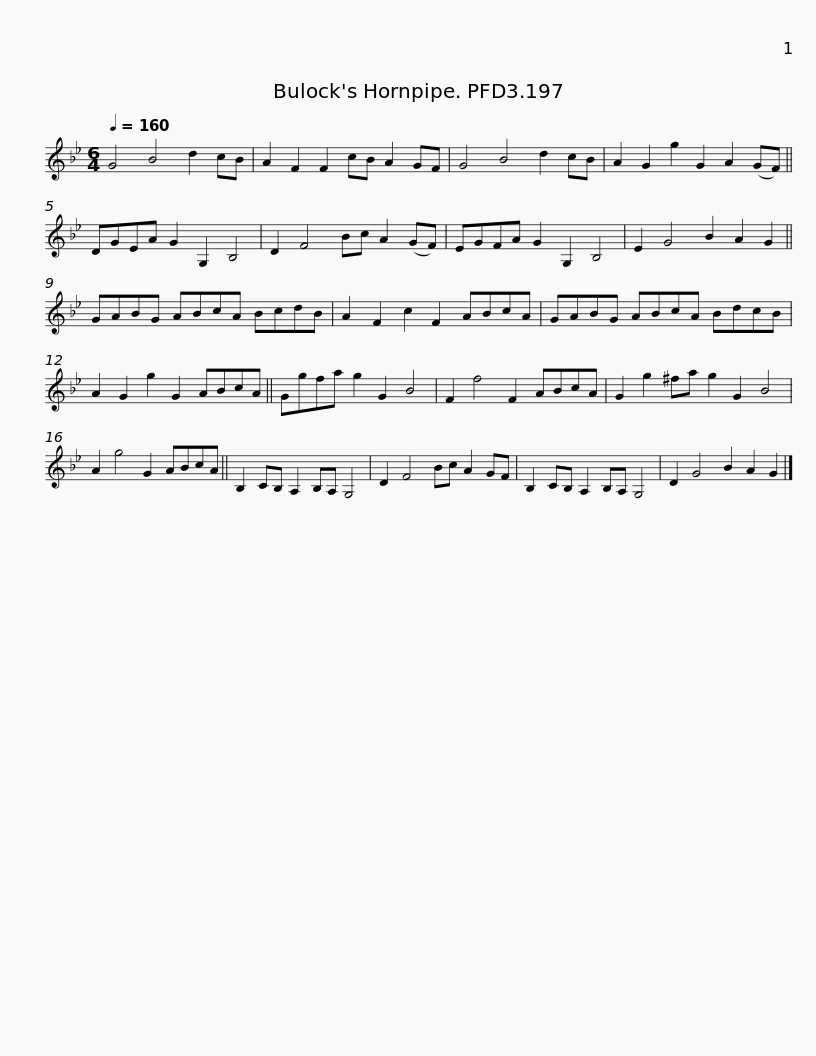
X:1
L:1/8
Q:1/4=160
M:6/4
I:linebreak $
K:Gmin
V:1 treble
V:1
 G4 B4 d2 cB | A2 F2 F2 cB A2 GF | G4 B4 d2 cB | A2 G2 g2 G2 A2 (GF) || DGEA G2 G,2 B,4 | %5
 D2 F4 Bc A2 (GF) |$ EGFA G2 G,2 B,4 | E2 G4 B2 A2 G2 || GABG ABcA BcdB | A2 F2 c2 F2 ABcA |$ %10
 GABG ABcA BdcB | A2 G2 g2 G2 ABcA || Ggfa g2 G2 B4 | F2 f4 F2 ABcA | G2 g2 ^fa g2 G2 B4 |$ %15
 A2 g4 G2 ABcA || B,2 CB, A,2 B,A, G,4 | D2 F4 Bc A2 GF | B,2 CB, A,2 B,A, G,4 | D2 G4 B2 A2 G2 |] %20
